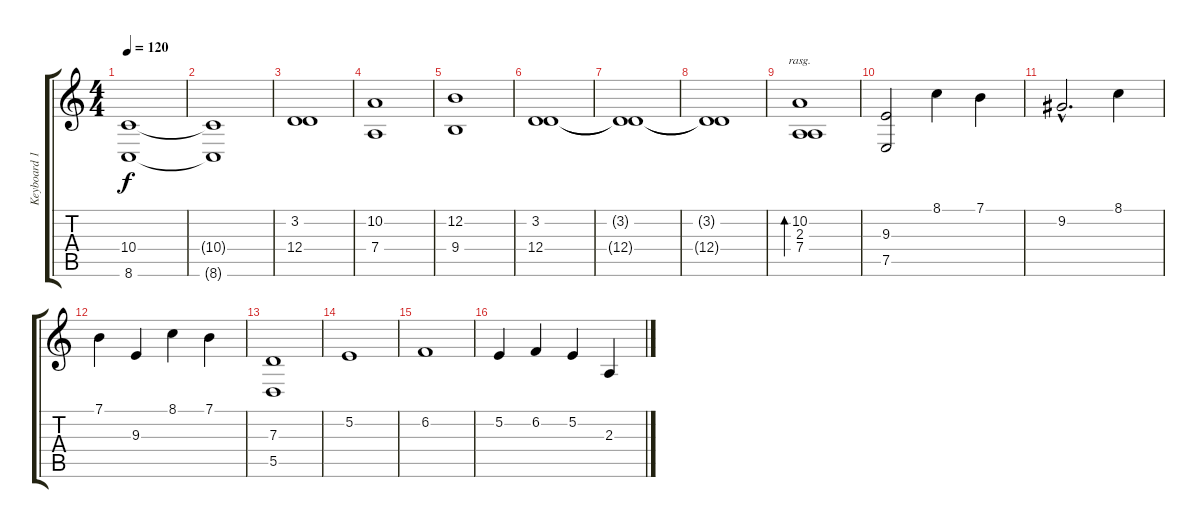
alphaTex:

\track ("Keyboard 1" "Keyboard 1") {instrument stringensemble1}
\staff {score tabs}
\tuning (E4 B3 G3 D3 A2 E2) {hide}
\ts (4 4)
\tempo 120
\clef g2
\ks c
(10.4 8.6).1{dy f} |
(10.4{t} 8.6{t}).1 |
(3.2 12.4).1 |
(10.2 7.4).1 |
(12.2 9.4).1 |
(3.2 12.4).1 |
(3.2{t} 12.4{t}).1 |
(3.2{t} 12.4{t}).1 |
(10.2 2.3 7.4).1{bd 480 rasg ii balance 12 instrument stringensemble1} |
(9.3 7.5).2 8.1.4 7.1.4 |
9.2{hac}.2{d} 8.1.4 |
7.1.4 9.3.4 8.1.4 7.1.4 |
(7.3 5.5).1 |
5.2.1 |
6.2.1 |
5.2.4 6.2.4 5.2.4 2.3.4
